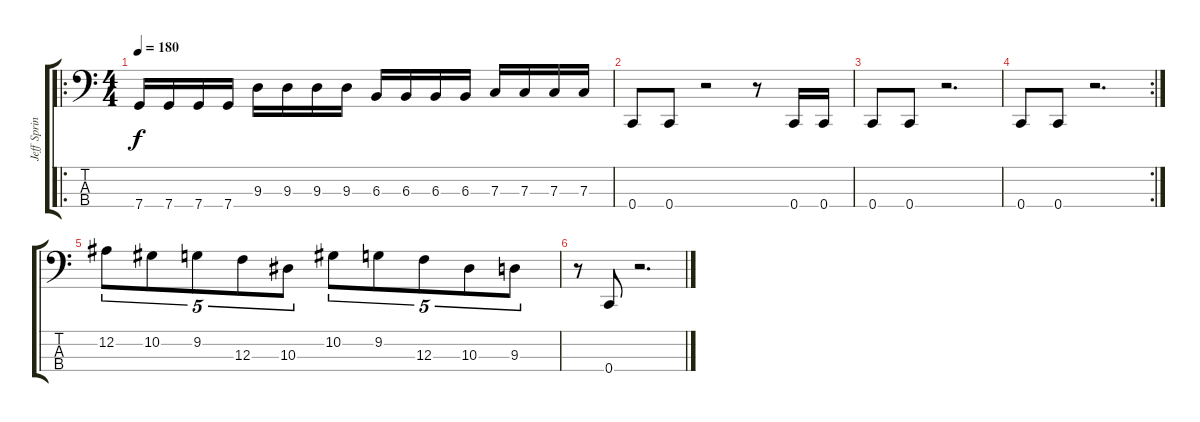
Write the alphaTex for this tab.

\track ("Jeff Springs" "Jeff Sprin") {instrument electricbasspick}
\staff {score tabs}
\tuning (Eb2 Bb1 F1 C1) {hide}
\ro
\ts (4 4)
\tempo 180
\clef f4
\ks c
7.4.16{dy f} 7.4.16 7.4.16 7.4.16 9.3.16 9.3.16 9.3.16 9.3.16 6.3.16 6.3.16 6.3.16 6.3.16 7.3.16 7.3.16 7.3.16 7.3.16 |
0.4.8 0.4.8 r.2 r.8 0.4.16 0.4.16 |
0.4.8 0.4.8 r.2{d} |
\rc 2
0.4.8 0.4.8 r.2{d} |
12.2.8{tu (5 4)} 10.2.8{tu (5 4)} 9.2.8{tu (5 4)} 12.3.8{tu (5 4)} 10.3.8{tu (5 4)} 10.2.8{tu (5 4)} 9.2.8{tu (5 4)} 12.3.8{tu (5 4)} 10.3.8{tu (5 4)} 9.3.8{tu (5 4)} |
r.8 0.4.8 r.2{d}
